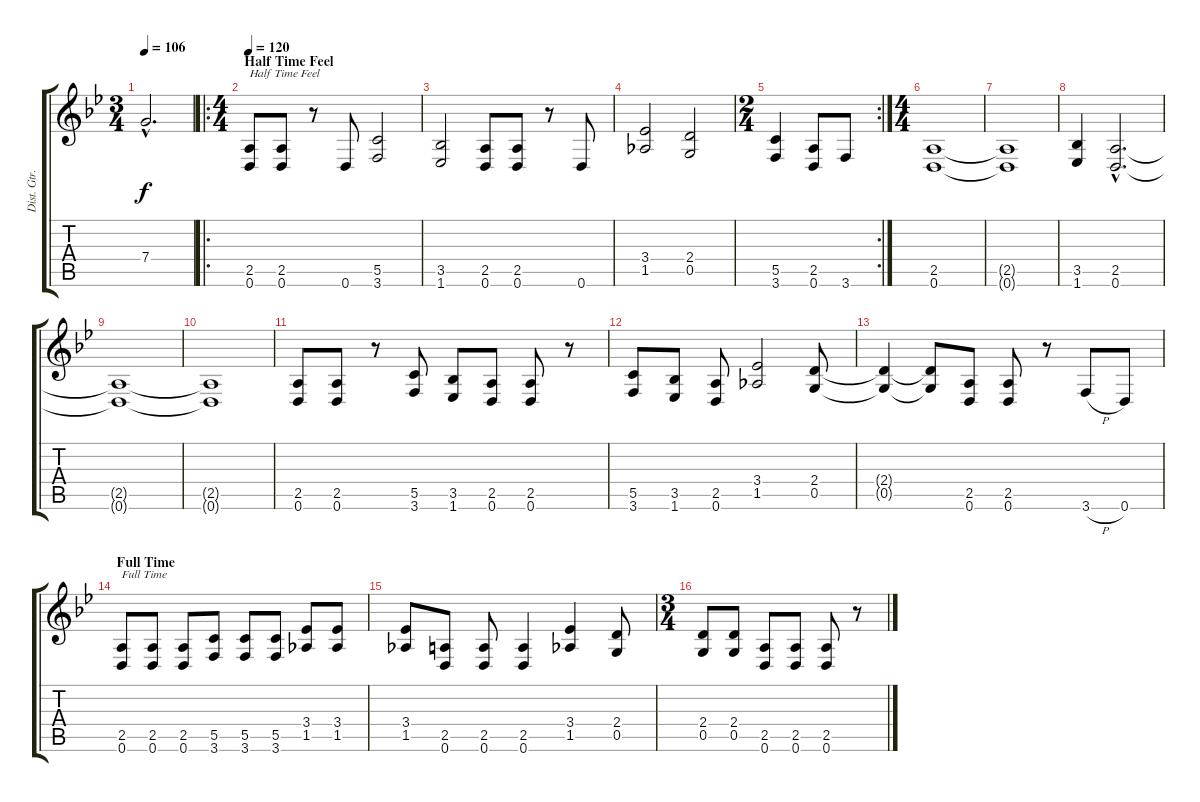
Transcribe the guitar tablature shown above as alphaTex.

\track ("Dist. Gtr.1" "Dist. Gtr.") {instrument distortionguitar}
\staff {score tabs}
\tuning (D4 A3 F3 C3 G2 D2) {hide}
\ts (3 4)
\tempo 106
\clef g2
\ks bb
7.4{hac t}.2{d dy f} |
\ro
\ts (4 4)
\section ("" "Half Time Feel")
\tempo 120
(2.5 0.6).8{txt "Half Time Feel" volume 13} (2.5 0.6).8 r.8 0.6.8 (5.5 3.6).2 |
(3.5 1.6).2 (2.5 0.6).8 (2.5 0.6).8 r.8 0.6.8 |
(3.4 1.5).2 (2.4 0.5).2 |
\rc 2
\ts (2 4)
(5.5 3.6).4 (2.5 0.6).8 3.6.8 |
\ts (4 4)
(2.5 0.6).1 |
(2.5{t} 0.6{t}).1 |
(3.5 1.6).4 (2.5{hac} 0.6{hac}).2{d} |
(2.5{t} 0.6{t}).1 |
(2.5{t} 0.6{t}).1 |
(2.5 0.6).8 (2.5 0.6).8 r.8 (5.5 3.6).8 (3.5 1.6).8 (2.5 0.6).8 (2.5 0.6).8 r.8 |
(5.5 3.6).8 (3.5 1.6).8 (2.5 0.6).8 (3.4 1.5).2 (2.4 0.5).8 |
(2.4{t} 0.5{t}).4 (2.4{t} 0.5{t}).8 (2.5 0.6).8 (2.5 0.6).8 r.8 3.6{h}.8 0.6.8 |
\section ("" "Full Time")
(2.5 0.6).8{txt "Full Time"} (2.5 0.6).8 (2.5 0.6).8 (5.5 3.6).8 (5.5 3.6).8 (5.5 3.6).8 (3.4 1.5).8 (3.4 1.5).8 |
(3.4 1.5).8 (2.5 0.6).8 (2.5 0.6).8 (2.5 0.6).4 (3.4 1.5).4 (2.4 0.5).8 |
\ts (3 4)
(2.4 0.5).8 (2.4 0.5).8 (2.5 0.6).8 (2.5 0.6).8 (2.5 0.6).8 r.8
